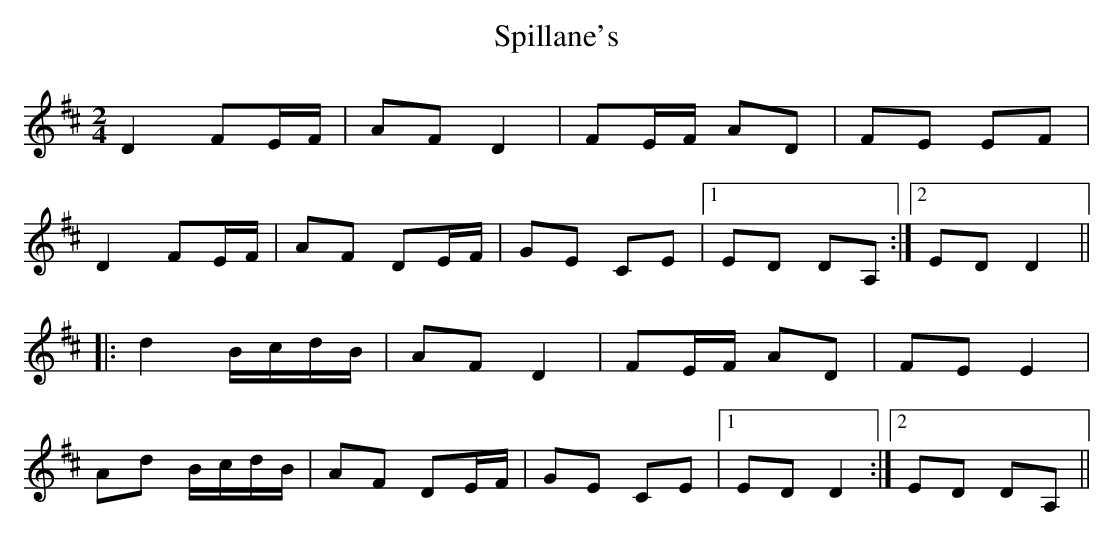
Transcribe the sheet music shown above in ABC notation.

X:1
T:Spillane's
M:2/4
L:1/8
K:D
D2 FE/F/ | AF D2 | FE/F/ AD | FE EF |
D2 FE/F/ | AF DE/F/ | GE CE |1 ED DA, :|2 ED D2 ||
|: d2 B/c/d/B/ | AF D2 | FE/F/ AD | FE E2 |
Ad B/c/d/B/ | AF DE/F/ | GE CE |1 ED D2 :|2 ED DA, ||
